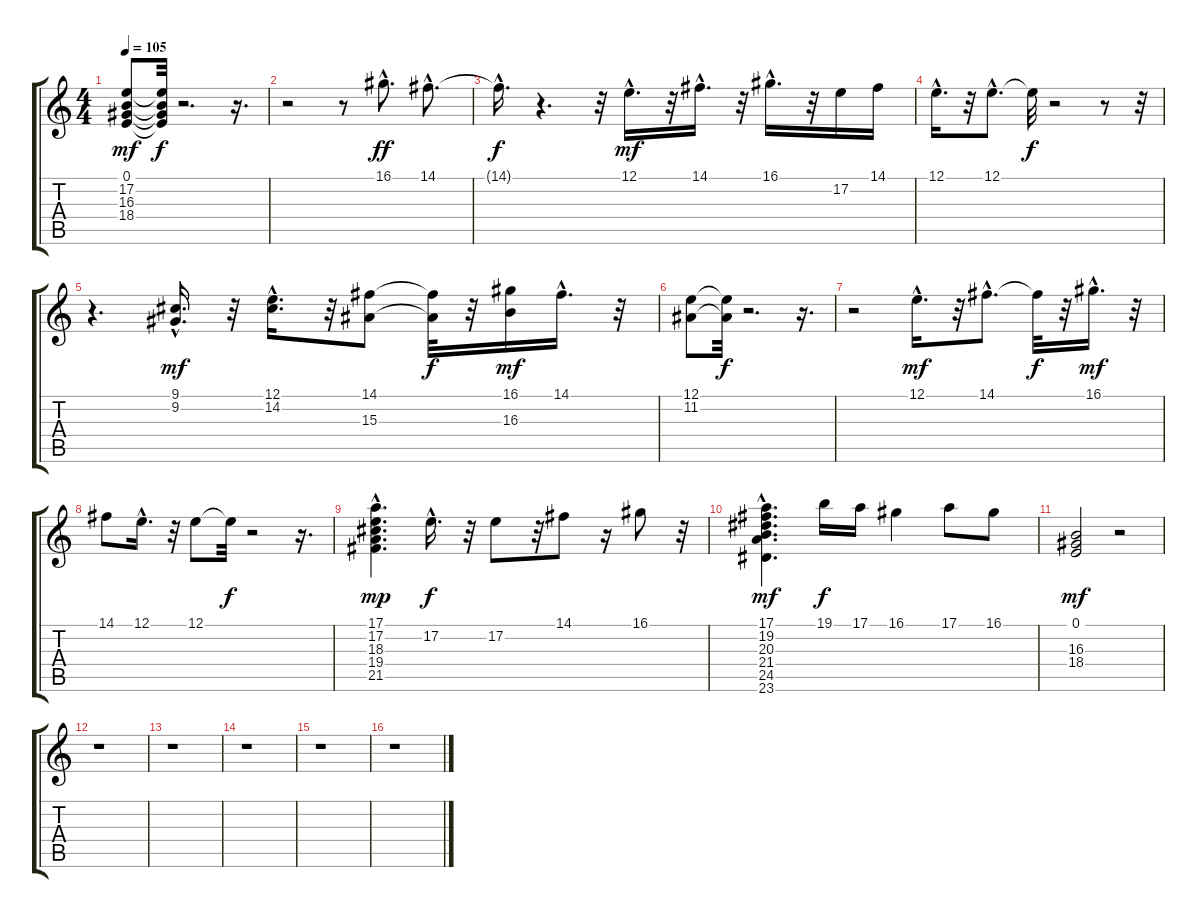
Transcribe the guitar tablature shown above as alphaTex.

\track "" {instrument synthvoice}
\staff {score tabs}
\tuning (E4 B3 G3 D3 A2 E2) {hide}
\ts (4 4)
\tempo 105
\clef g2
\ks c
(0.1 17.2 16.3 18.4).8{dy mf} (0.1{t} 17.2{t} 16.3{t} 18.4{t}).32{dy f} r.2{d} r.16{d} |
r.2 r.8 16.1{hac}.8{d dy ff} 14.1{hac}.8{d} |
14.1{hac t}.16{d dy f} r.4{d} r.32 12.1{hac}.16{d dy mf} r.32 14.1{hac}.16{d} r.32 16.1{hac}.16{d} r.32 17.2.16 14.1.16 |
12.1{hac}.16{d} r.32 12.1{hac}.8{d} 12.1{t}.32{dy f} r.2 r.8 r.32 |
r.4{d} (9.1{hac} 9.2{hac}).16{d dy mf} r.32 (12.1{hac} 14.2{hac}).16{d} r.32 (14.1 15.3).8 (14.1{t} 15.3{t}).32{dy f} r.32 (16.1 16.3).16{dy mf} 14.1{hac}.16{d} r.32 |
(12.1 11.2).8 (12.1{t} 11.2{t}).32{dy f} r.2{d} r.16{d} |
r.2 12.1{hac}.16{d dy mf} r.32 14.1{hac}.8{d} 14.1{t}.32{dy f} r.32 16.1{hac}.16{d dy mf} r.32 |
14.1.8 12.1{hac}.16{d} r.32 12.1.8 12.1{t}.32{dy f} r.2 r.16{d} |
(17.1 17.2{hac} 18.3 19.4 21.5).4{d dy mp} 17.2{hac}.16{d dy f} r.32 17.2.8 r.32 14.1.8 r.16 16.1.8 r.32 |
(17.1{hac} 19.2 20.3 21.4 24.5 23.6).4{d dy mf} 19.1.16{dy f} 17.1.16 16.1.4 17.1.8 16.1.8 |
(0.1 16.3 18.4).2{dy mf} r.2 |
r.1 |
r.1 |
r.1 |
r.1 |
r.1
